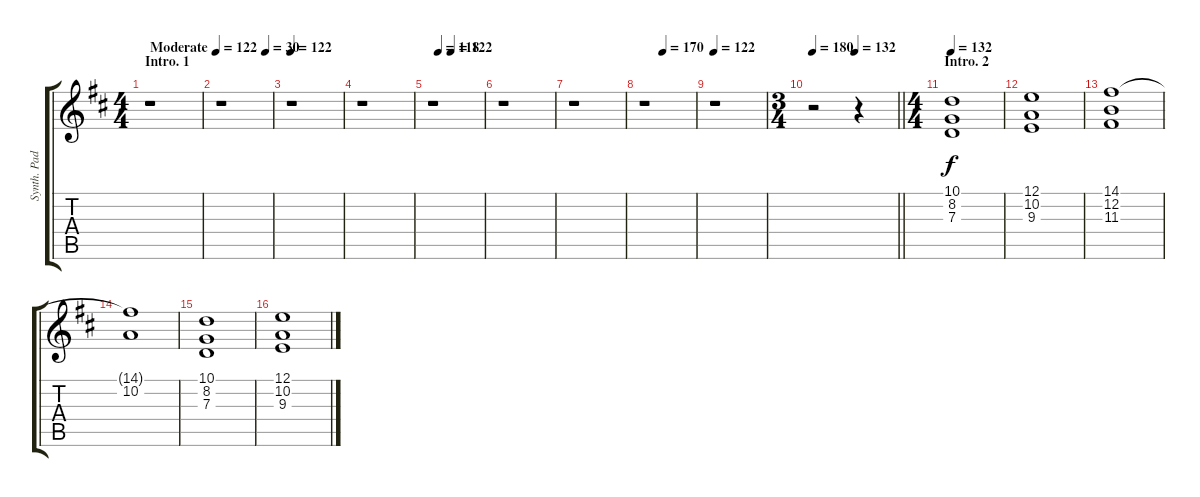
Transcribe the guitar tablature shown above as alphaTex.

\track ("Synth. Pad III" "Synth. Pad") {instrument pad2warm}
\staff {score tabs}
\tuning (E4 B3 G3 D3 A2 E2) {hide}
\ts (4 4)
\section ("" "Intro. 1")
\tempo (122 "Moderate")
\clef g2
\ks d
r.1{dy f instrument pad2warm} |
\tempo (30 0.875)
r.1 |
\tempo 122
r.1 |
r.1 |
\tempo (118 0.125)
\tempo (122 0.375)
r.1 |
r.1 |
r.1 |
\tempo (170 0.375)
r.1 |
\tempo 132
\tempo 122
r.1 |
\ts (3 4)
\tempo 180
\tempo (132 0.5)
\barLineRight lightlight
r.2 r.4 |
\ts (4 4)
\section ("" "Intro. 2")
\tempo 132
(10.1 8.2 7.3).1 |
(12.1 10.2 9.3).1 |
(14.1 12.2 11.3).1 |
(14.1{t} 10.2).1 |
(10.1 8.2 7.3).1 |
(12.1 10.2 9.3).1
